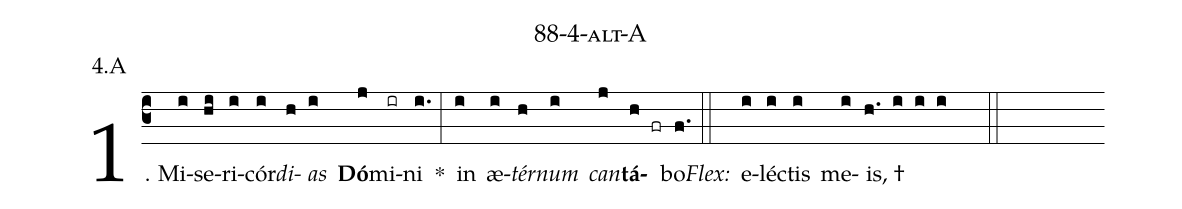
name: 88-4-alt-A;
annotation: 4.A;
%%
(c3)1. Mi(i)se(hi)ri(i)cór(i)<i>di</i>(h)<i>as</i>(i) <b>Dó</b>(j)mi(ir)ni(i.) *(:) in(i) æ(i)<i>tér</i>(h)<i>num</i>(i) <i>can</i>(j)<b>tá</b>(h fr)bo.(f.) (::)
<i>Flex:</i>()  e(i)léc(i)tis(i) me(i)is, †(h. i i i  ::)
